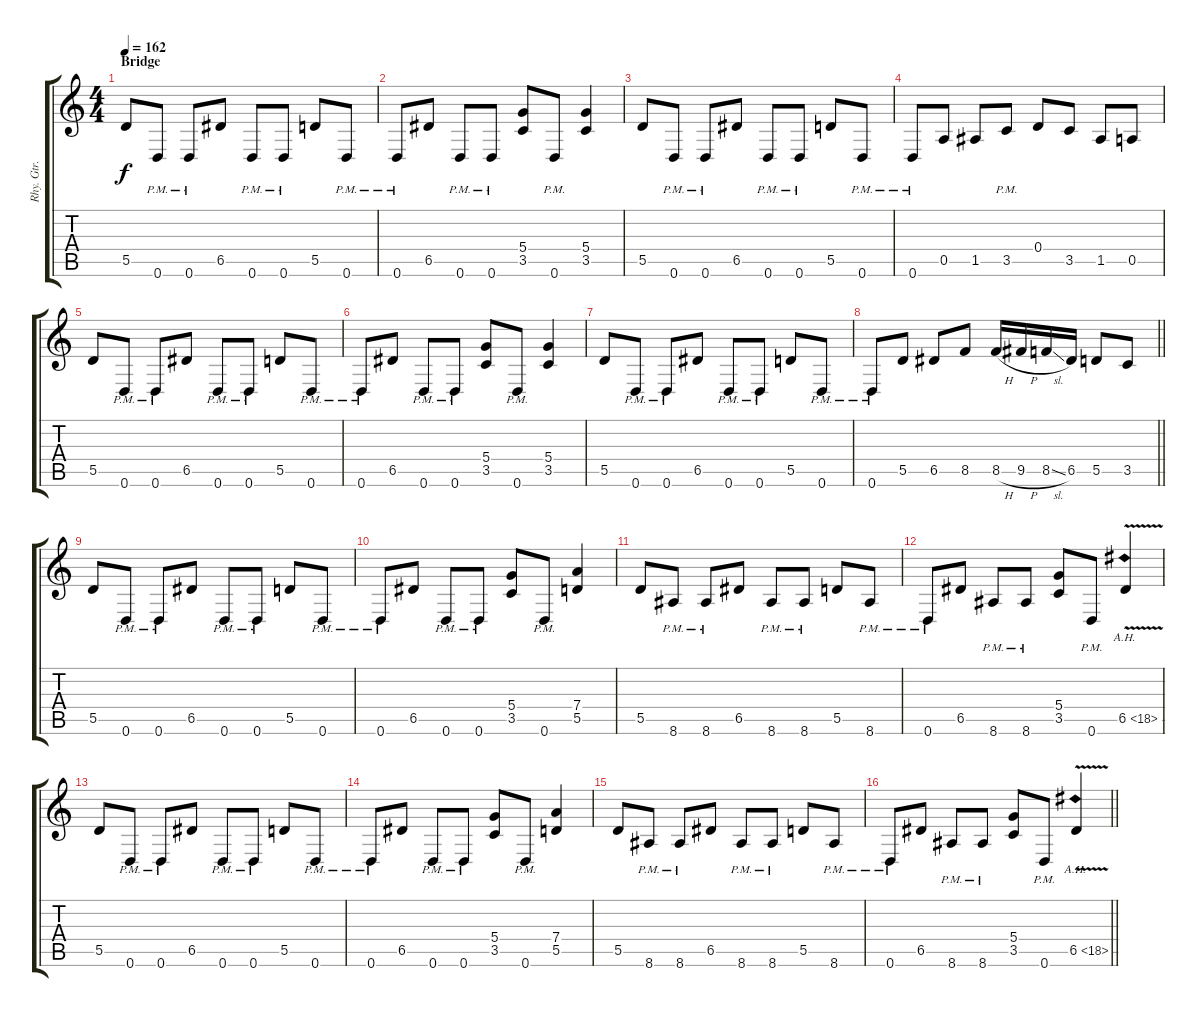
\track ("Rhy. Gtr. 2" "Rhy. Gtr. ") {instrument distortionguitar}
\staff {score tabs}
\tuning (E4 B3 G3 D3 A2 D2) {hide}
\ts (4 4)
\section ("" "Bridge")
\tempo 162
\clef g2
\ks c
5.5.8{dy f} 0.6{pm}.8 0.6{pm}.8 6.5.8 0.6{pm}.8 0.6{pm}.8 5.5.8 0.6{pm}.8 |
0.6{pm}.8 6.5.8 0.6{pm}.8 0.6{pm}.8 (5.4 3.5).8 0.6{pm}.8 (5.4 3.5).4 |
5.5.8 0.6{pm}.8 0.6{pm}.8 6.5.8 0.6{pm}.8 0.6{pm}.8 5.5.8 0.6{pm}.8 |
0.6{pm}.8 0.5.8 1.5.8 3.5{pm}.8 0.4.8 3.5.8 1.5.8 0.5.8 |
5.5.8 0.6{pm}.8 0.6{pm}.8 6.5.8 0.6{pm}.8 0.6{pm}.8 5.5.8 0.6{pm}.8 |
0.6{pm}.8 6.5.8 0.6{pm}.8 0.6{pm}.8 (5.4 3.5).8 0.6{pm}.8 (5.4 3.5).4 |
5.5.8 0.6{pm}.8 0.6{pm}.8 6.5.8 0.6{pm}.8 0.6{pm}.8 5.5.8 0.6{pm}.8 |
\barLineRight lightlight
0.6{pm}.8 5.5.8 6.5.8 8.5.8 8.5{h}.16 9.5{h}.16 8.5{sl}.16 6.5.16 5.5.8 3.5.8 |
\section ("" "")
5.5.8 0.6{pm}.8 0.6{pm}.8 6.5.8 0.6{pm}.8 0.6{pm}.8 5.5.8 0.6{pm}.8 |
0.6{pm}.8 6.5.8 0.6{pm}.8 0.6{pm}.8 (5.4 3.5).8 0.6{pm}.8 (7.4 5.5).4 |
5.5.8 8.6{pm}.8 8.6{pm}.8 6.5.8 8.6{pm}.8 8.6{pm}.8 5.5.8 8.6{pm}.8 |
0.6{pm}.8 6.5.8 8.6{pm}.8 8.6{pm}.8 (5.4 3.5).8 0.6{pm}.8 6.5{ah 12 v}.4 |
5.5.8 0.6{pm}.8 0.6{pm}.8 6.5.8 0.6{pm}.8 0.6{pm}.8 5.5.8 0.6{pm}.8 |
0.6{pm}.8 6.5.8 0.6{pm}.8 0.6{pm}.8 (5.4 3.5).8 0.6{pm}.8 (7.4 5.5).4 |
5.5.8 8.6{pm}.8 8.6{pm}.8 6.5.8 8.6{pm}.8 8.6{pm}.8 5.5.8 8.6{pm}.8 |
\barLineRight lightlight
0.6{pm}.8 6.5.8 8.6{pm}.8 8.6{pm}.8 (5.4 3.5).8 0.6{pm}.8 6.5{ah 12 v}.4
